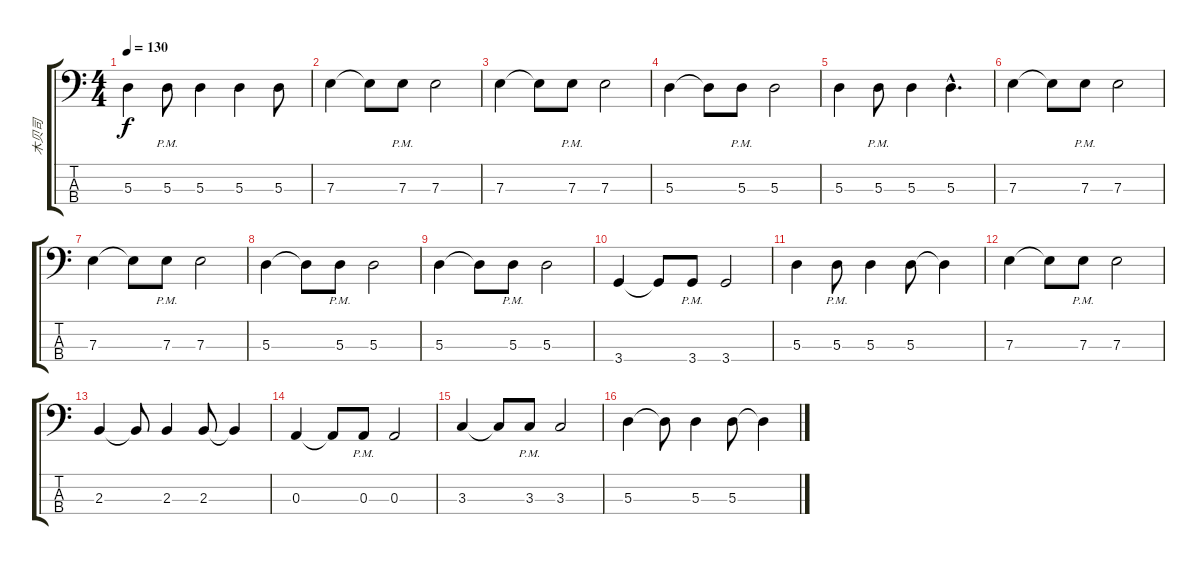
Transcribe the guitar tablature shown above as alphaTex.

\track ("木贝司" "木贝司") {instrument acousticbass}
\staff {score tabs}
\tuning (G2 D2 A1 E1) {hide}
\ts (4 4)
\tempo 130
\clef f4
\ks c
5.3.4{dy f} 5.3{pm}.8 5.3.4 5.3.4 5.3.8 |
7.3.4 7.3{t}.8 7.3{pm}.8 7.3.2 |
7.3.4 7.3{t}.8 7.3{pm}.8 7.3.2 |
5.3.4 5.3{t}.8 5.3{pm}.8 5.3.2 |
5.3.4 5.3{pm}.8 5.3.4 5.3{hac}.4{d} |
7.3.4 7.3{t}.8 7.3{pm}.8 7.3.2 |
7.3.4 7.3{t}.8 7.3{pm}.8 7.3.2 |
5.3.4 5.3{t}.8 5.3{pm}.8 5.3.2 |
5.3.4 5.3{t}.8 5.3{pm}.8 5.3.2 |
3.4.4 3.4{t}.8 3.4{pm}.8 3.4.2 |
5.3.4 5.3{pm}.8 5.3.4 5.3.8 5.3{t}.4 |
7.3.4 7.3{t}.8 7.3{pm}.8 7.3.2 |
2.3.4 2.3{t}.8 2.3.4 2.3.8 2.3{t}.4 |
0.3.4 0.3{t}.8 0.3{pm}.8 0.3.2 |
3.3.4 3.3{t}.8 3.3{pm}.8 3.3.2 |
5.3.4 5.3{t}.8 5.3.4 5.3.8 5.3{t}.4
